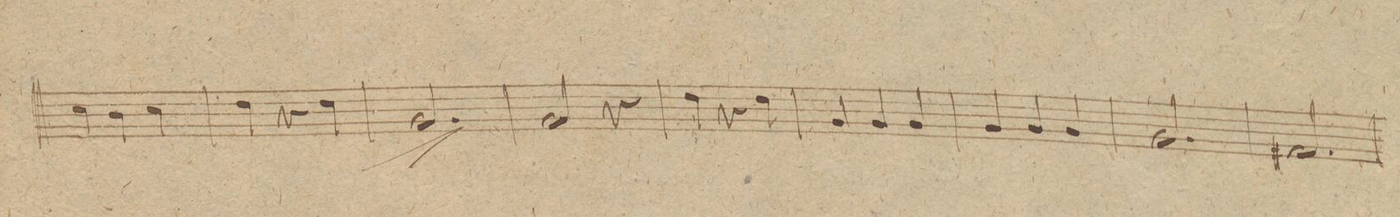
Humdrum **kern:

**kern	**dynam
*I"Alto Viola	*
*clefC3	*
*k[f#c#]	*
*M3/4	*
4d\	.
4c#\	.
4d\	.
=19	=19
4e\	.
4r	.
4e\	.
=20	=20
2.A^/	.
=21	=21
2A/	.
4r	.
=22	=22
4e\	.
4r	.
4e\	.
=23	=23
4A/	.
4A/	.
4A/	.
=24	=24
4A/	.
4A/	.
4A/	.
=25	=25
2.A/	.
=26	=26
2.G#X/	.
=27	=27
*-	*-
